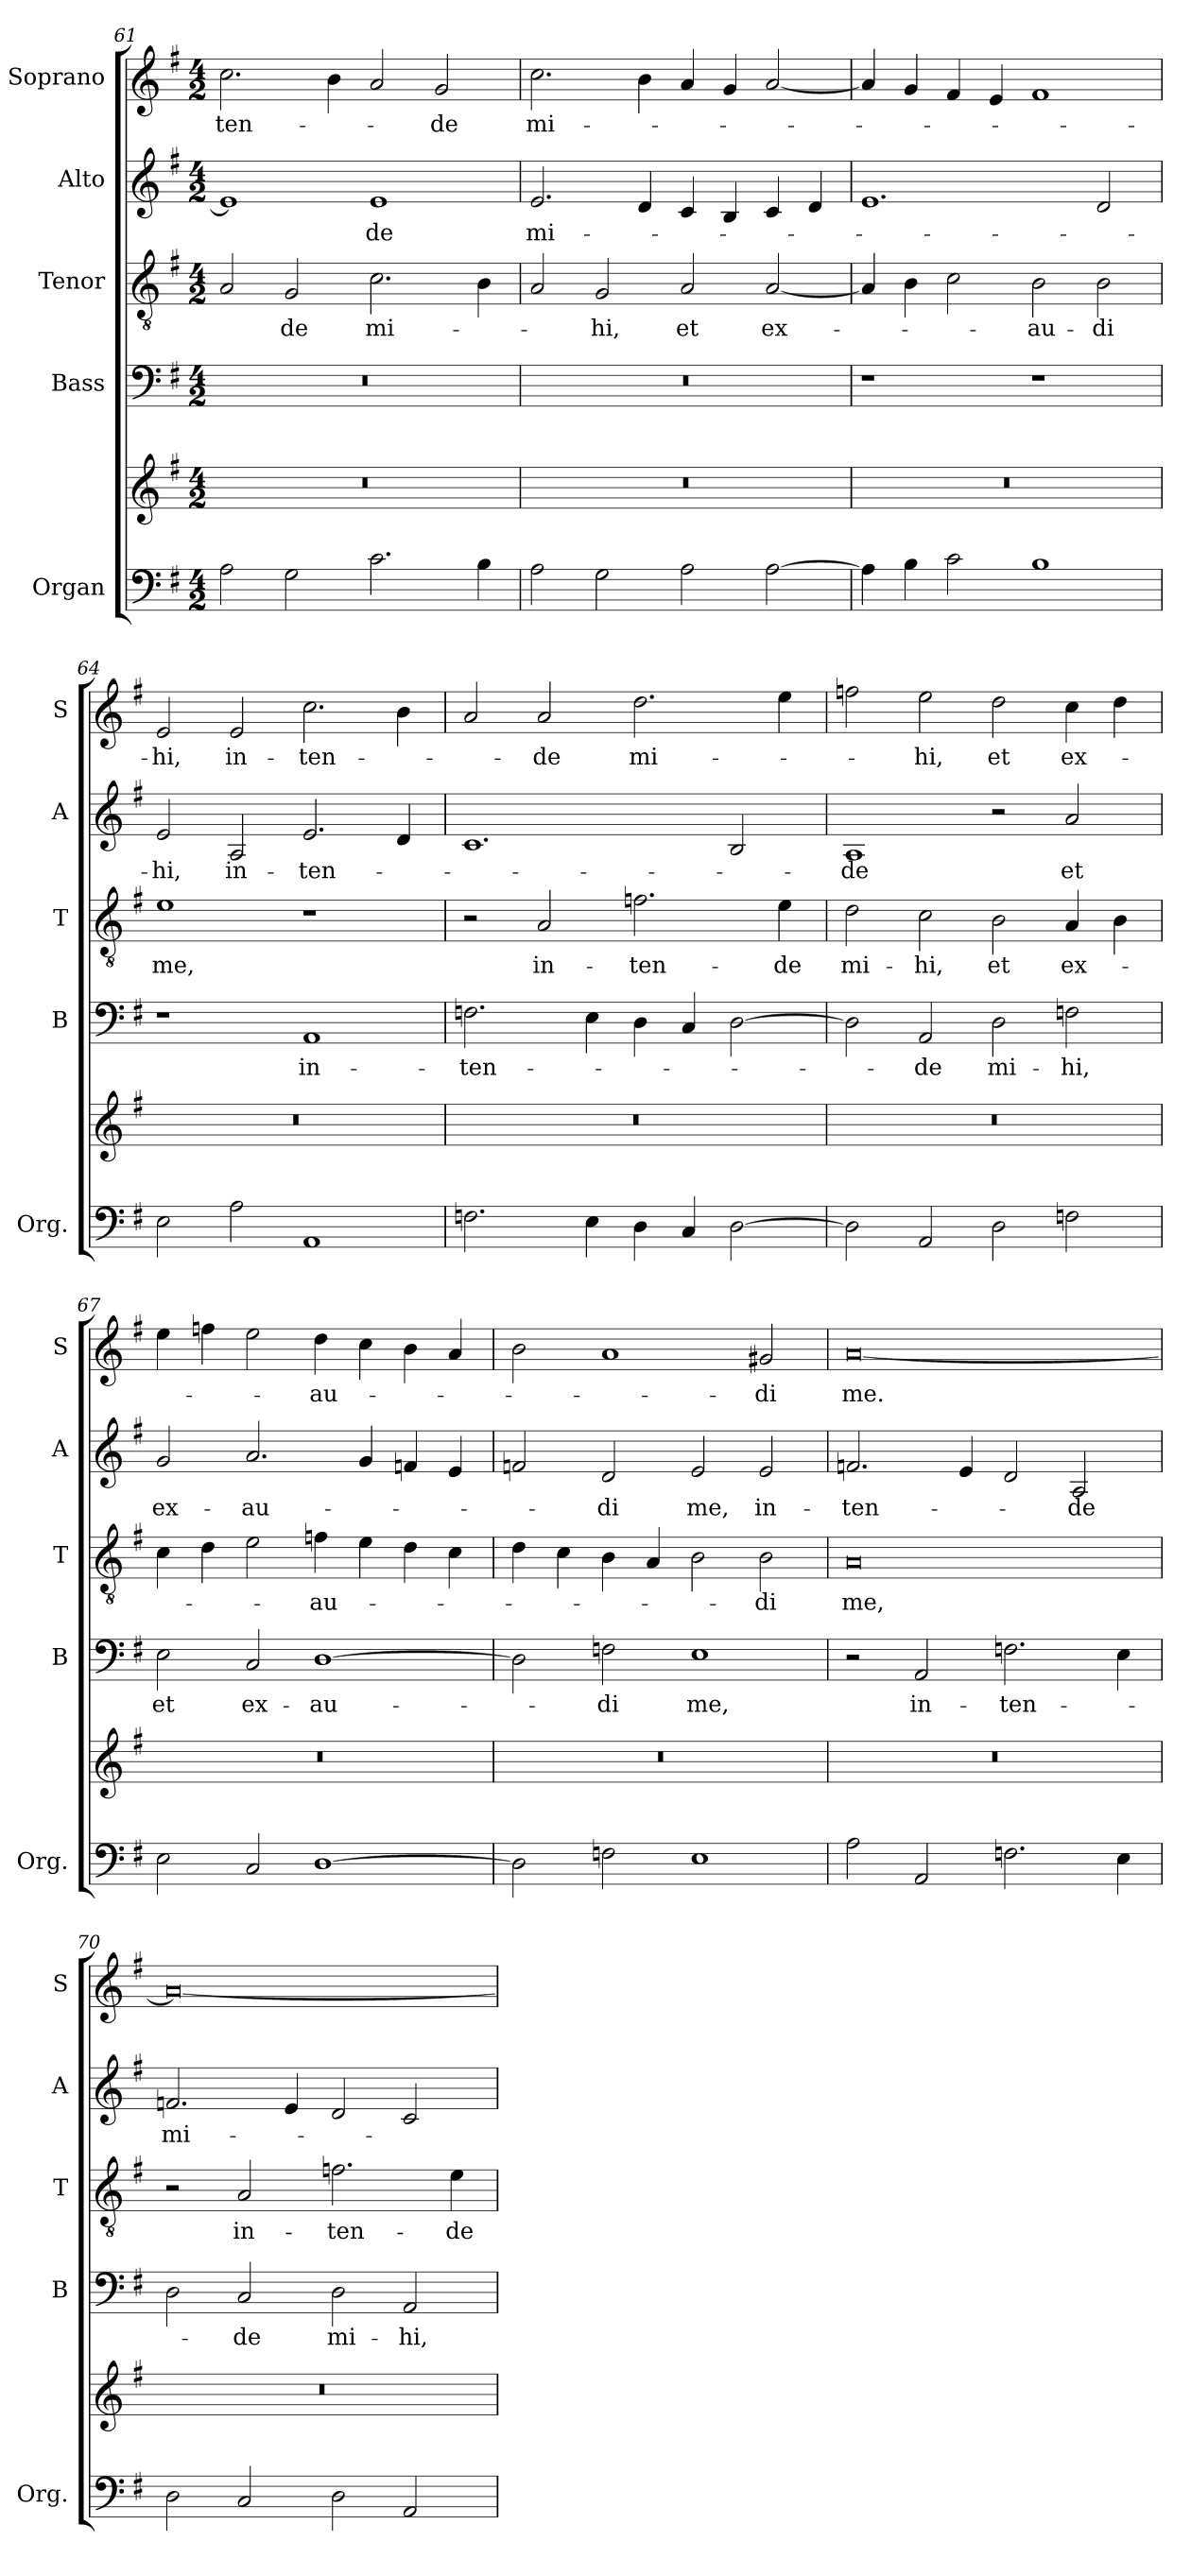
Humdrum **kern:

**kern	**kern	**kern	**text	**kern	**text	**kern	**text	**kern	**text
*part5	*part5	*part4	*part4	*part3	*part3	*part2	*part2	*part1	*part1
*staff6	*staff5	*staff4	*staff4	*staff3	*staff3	*staff2	*staff2	*staff1	*staff1
*I"Organ	*	*I"Bass	*	*I"Tenor	*	*I"Alto	*	*I"Soprano	*
*I'Org.	*	*I'B	*	*I'T	*	*I'A	*	*I'S	*
*clefF4	*clefG2	*clefF4	*	*clefGv2	*	*clefG2	*	*clefG2	*
*k[f#]	*k[f#]	*k[f#]	*	*k[f#]	*	*k[f#]	*	*k[f#]	*
*G:	*G:	*G:	*	*G:	*	*G:	*	*G:	*
*M4/2	*M4/2	*M4/2	*	*M4/2	*	*M4/2	*	*M4/2	*
=61	=61	=61	=61	=61	=61	=61	=61	=61	=61
!	!	!	!	!	!	!	!	!	!LO:LY:b
2A\	0r	0r	.	2A/	.	1e]	.	2.cc\	-ten-
!	!	!	!	!	!LO:LY:b	!	!	!	!
2G\	.	.	.	2G/	-de	.	.	.	.
.	.	.	.	.	.	.	.	4b\	.
!	!	!	!	!	!LO:LY:b	!	!LO:LY:b	!	!
2.c\	.	.	.	2.c\	mi-	1e	-de	2a/	.
!	!	!	!	!	!	!	!	!	!LO:LY:b
.	.	.	.	.	.	.	.	2g/	-de
4B\	.	.	.	4B\	.	.	.	.	.
!!LO:PB:g=z
=62	=62	=62	=62	=62	=62	=62	=62	=62	=62
!	!	!	!	!	!	!	!LO:LY:b	!	!LO:LY:b
2A\	0r	0r	.	2A/	.	2.e/	mi-	2.cc\	mi-
!	!	!	!	!	!LO:LY:b	!	!	!	!
2G\	.	.	.	2G/	-hi,	.	.	.	.
.	.	.	.	.	.	4d/	.	4b\	.
!	!	!	!	!	!LO:LY:b	!	!	!	!
2A\	.	.	.	2A/	et	4c/	.	4a/	.
.	.	.	.	.	.	4B/	.	4g/	.
!	!	!	!	!	!LO:LY:b	!	!	!	!
[2A\	.	.	.	[2A/	ex-	4c/	.	[2a/	.
.	.	.	.	.	.	4d/	.	.	.
=63	=63	=63	=63	=63	=63	=63	=63	=63	=63
4A\]	0r	1r	.	4A/]	.	1.e	.	4a/]	.
4B\	.	.	.	4B\	.	.	.	4g/	.
2c\	.	.	.	2c\	.	.	.	4f#/	.
.	.	.	.	.	.	.	.	4e/	.
!	!	!	!	!	!LO:LY:b	!	!	!	!
1B	.	1r	.	2B\	-au-	.	.	1f#	.
!	!	!	!	!	!LO:LY:b	!	!	!	!
.	.	.	.	2B\	-di	2d/	.	.	.
=64	=64	=64	=64	=64	=64	=64	=64	=64	=64
!	!	!	!	!	!LO:LY:b	!	!LO:LY:b	!	!LO:LY:b
2E\	0r	1r	.	1e	me,	2e/	-hi,	2e/	-hi,
!	!	!	!	!	!	!	!LO:LY:b	!	!LO:LY:b
2A\	.	.	.	.	.	2A/	in-	2e/	in-
!	!	!	!LO:LY:b	!	!	!	!LO:LY:b	!	!LO:LY:b
1AA	.	1AA	in-	1r	.	2.e/	-ten-	2.cc\	-ten-
.	.	.	.	.	.	4d/	.	4b\	.
=65	=65	=65	=65	=65	=65	=65	=65	=65	=65
!	!	!	!LO:LY:b	!	!	!	!	!	!
2.Fn\	0r	2.Fn\	-ten-	2r	.	1.c	.	2a/	.
!	!	!	!	!	!LO:LY:b	!	!	!	!LO:LY:b
.	.	.	.	2A/	in-	.	.	2a/	-de
4E\	.	4E\	.	.	.	.	.	.	.
!	!	!	!	!	!LO:LY:b	!	!	!	!LO:LY:b
4D\	.	4D\	.	2.fn\	-ten-	.	.	2.dd\	mi-
4C/	.	4C/	.	.	.	.	.	.	.
[2D\	.	[2D\	.	.	.	2B/	.	.	.
!	!	!	!	!	!LO:LY:b	!	!	!	!
.	.	.	.	4e\	-de	.	.	4ee\	.
=66	=66	=66	=66	=66	=66	=66	=66	=66	=66
!	!	!	!	!	!LO:LY:b	!	!LO:LY:b	!	!
2D\]	0r	2D\]	.	2d\	mi-	1A	-de	2ffn\	.
!	!	!	!LO:LY:b	!	!LO:LY:b	!	!	!	!LO:LY:b
2AA/	.	2AA/	-de	2c\	-hi,	.	.	2ee\	-hi,
!	!	!	!LO:LY:b	!	!LO:LY:b	!	!	!	!LO:LY:b
2D\	.	2D\	mi-	2B\	et	2r	.	2dd\	et
!	!	!	!LO:LY:b	!	!LO:LY:b	!	!LO:LY:b	!	!LO:LY:b
2Fn\	.	2Fn\	-hi,	4A/	ex-	2a/	et	4cc\	ex-
.	.	.	.	4B\	.	.	.	4dd\	.
!!LO:LB:g=z
=67	=67	=67	=67	=67	=67	=67	=67	=67	=67
!	!	!	!LO:LY:b	!	!	!	!LO:LY:b	!	!
2E\	0r	2E\	et	4c\	.	2g/	ex-	4ee\	.
.	.	.	.	4d\	.	.	.	4ffn\	.
!	!	!	!LO:LY:b	!	!	!	!LO:LY:b	!	!
2C/	.	2C/	ex-	2e\	.	2.a/	-au-	2ee\	.
!	!	!	!LO:LY:b	!	!LO:LY:b	!	!	!	!LO:LY:b
[1D	.	[1D	-au-	4fn\	-au-	.	.	4dd\	-au-
.	.	.	.	4e\	.	4g/	.	4cc\	.
.	.	.	.	4d\	.	4fn/	.	4b\	.
.	.	.	.	4c\	.	4e/	.	4a/	.
=68	=68	=68	=68	=68	=68	=68	=68	=68	=68
2D\]	0r	2D\]	.	4d\	.	2fn/	.	2b\	.
.	.	.	.	4c\	.	.	.	.	.
!	!	!	!LO:LY:b	!	!	!	!LO:LY:b	!	!
2Fn\	.	2Fn\	-di	4B\	.	2d/	-di	1a	.
.	.	.	.	4A/	.	.	.	.	.
!	!	!	!LO:LY:b	!	!	!	!LO:LY:b	!	!
1E	.	1E	me,	2B\	.	2e/	me,	.	.
!	!	!	!	!	!LO:LY:b	!	!LO:LY:b	!	!LO:LY:b
.	.	.	.	2B\	-di	2e/	in-	2g#X/	-di
=69	=69	=69	=69	=69	=69	=69	=69	=69	=69
!	!	!	!	!	!LO:LY:b	!	!LO:LY:b	!	!LO:LY:b
2A\	0r	2r	.	0A	me,	2.fn/	-ten-	[0a	me.
!	!	!	!LO:LY:b	!	!	!	!	!	!
2AA/	.	2AA/	in-	.	.	.	.	.	.
.	.	.	.	.	.	4e/	.	.	.
!	!	!	!LO:LY:b	!	!	!	!	!	!
2.Fn\	.	2.Fn\	-ten-	.	.	2d/	.	.	.
!	!	!	!	!	!	!	!LO:LY:b	!	!
.	.	.	.	.	.	2A/	-de	.	.
4E\	.	4E\	.	.	.	.	.	.	.
=70	=70	=70	=70	=70	=70	=70	=70	=70	=70
!	!	!	!	!	!	!	!LO:LY:b	!	!
2D\	0r	2D\	.	2r	.	2.fn/	mi-	0a_	.
!	!	!	!LO:LY:b	!	!LO:LY:b	!	!	!	!
2C/	.	2C/	-de	2A/	in-	.	.	.	.
.	.	.	.	.	.	4e/	.	.	.
!	!	!	!LO:LY:b	!	!LO:LY:b	!	!	!	!
2D\	.	2D\	mi-	2.fn\	-ten-	2d/	.	.	.
!	!	!	!LO:LY:b	!	!	!	!	!	!
2AA/	.	2AA/	-hi,	.	.	2c/	.	.	.
!	!	!	!	!	!LO:LY:b	!	!	!	!
.	.	.	.	4e\	-de	.	.	.	.
=	=	=	=	=	=	=	=	=	=
*-	*-	*-	*-	*-	*-	*-	*-	*-	*-
